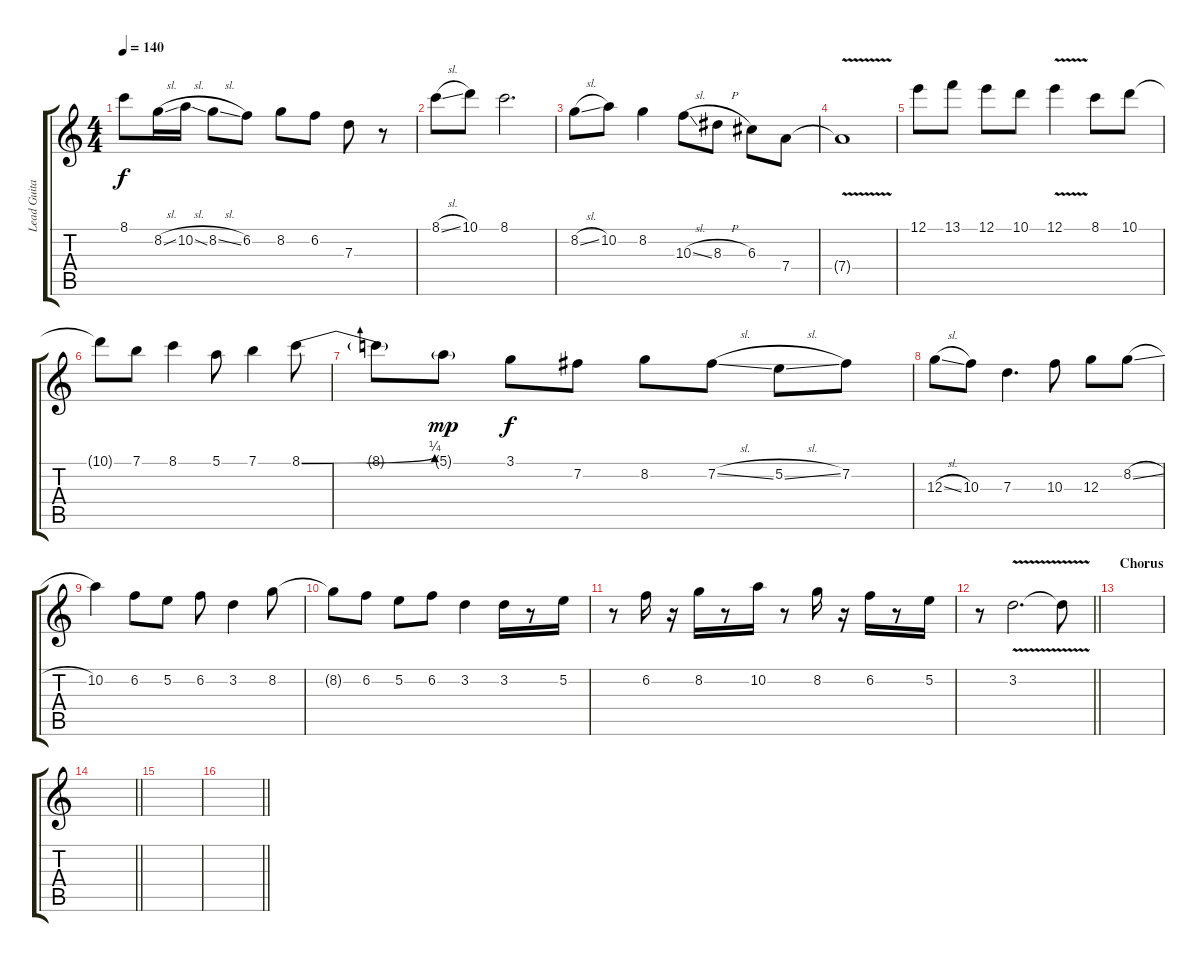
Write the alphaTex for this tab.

\track ("Lead Guitar" "Lead Guita") {instrument acousticguitarsteel}
\staff {score tabs}
\tuning (E4 B3 G3 D3 A2 E2) {hide}
\ts (4 4)
\tempo 140
\clef g2
\ks c
8.1.8{dy f} 8.2{sl}.16 10.2{sl}.16 8.2{sl}.8 6.2.8 8.2.8 6.2.8 7.3.8 r.8 |
8.1{sl}.8 10.1.8 8.1.2{d} |
8.2{sl}.8 10.2.8 8.2.4 10.3{sl}.8 8.3{h}.8 6.3.8 7.4.8 |
7.4{v t}.1 |
12.1.8 13.1.8 12.1.8 10.1.8 12.1{v}.4 8.1.8 10.1.8 |
10.1{t}.8 7.1.8 8.1.4 5.1.8 7.1.4 8.1{be (bend 0 0 60 1)}.8 |
8.1{t}.8 5.1{g}.8{dy mp} 3.1.8{dy f} 7.2.8 8.2.8 7.2{sl}.8 5.2{sl}.8 7.2.8 |
12.3{sl}.8 10.3.8 7.3.4{d} 10.3.8 12.3.8 8.2{sl}.8 |
10.2.4 6.2.8 5.2.8 6.2.8 3.2.4 8.2.8 |
8.2{t}.8 6.2.8 5.2.8 6.2.8 3.2.4 3.2.16 r.8 5.2.16 |
r.8 6.2.16 r.16 8.2.16 r.8 10.2.16 r.8 8.2.16 r.16 6.2.16 r.8 5.2.16 |
\barLineRight lightlight
r.8 3.2{v}.2{d} 3.2{t}.8 |
\section ("" "Chorus")
|
\barLineRight lightlight
|
|
\barLineRight lightlight
